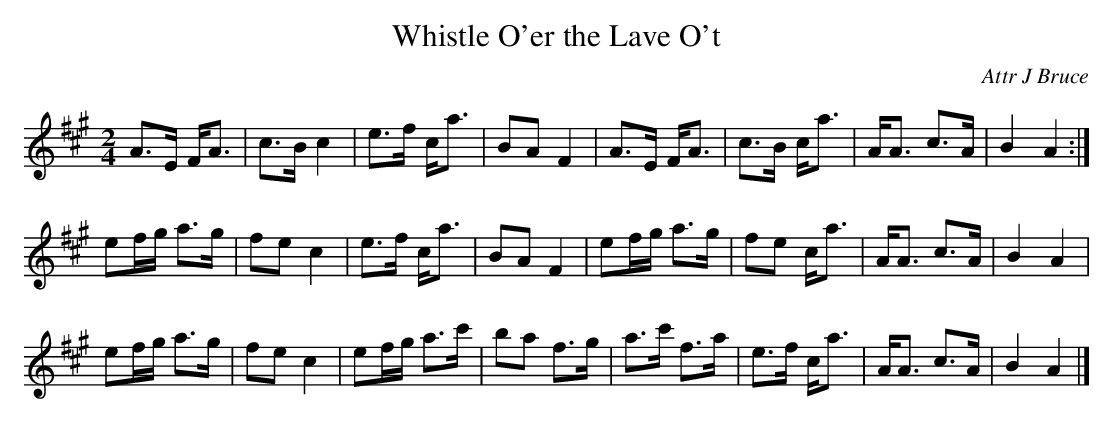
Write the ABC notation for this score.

X:1
T:Whistle O'er the Lave O't
C:Attr J Bruce
M:2/4
L:1/8
K:A
A>E F<A|c>B c2|e>f c<a|BA F2|A>E F<A|c>B c<a|A<A c>A|B2 A2:|
ef/g/ a>g|fe c2|e>f c<a|BA F2|ef/g/ a>g|fe c<a|A<A c>A|B2 A2|
ef/g/ a>g|fe c2|ef/g/ a>c'|ba f>g|a>c' f>a|e>f c<a|A<A c>A|B2 A2|]
